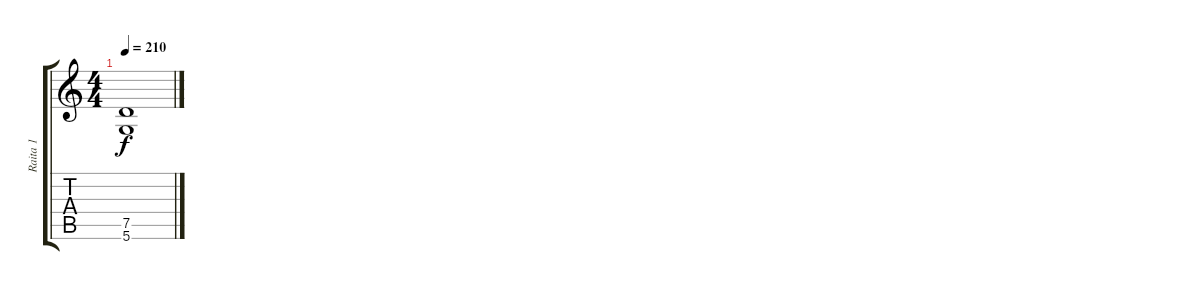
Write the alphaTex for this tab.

\track ("Raita 1" "Raita 1") {instrument distortionguitar}
\staff {score tabs}
\tuning (D4 A3 F3 C3 G2 D2) {hide}
\ts (4 4)
\tempo 210
\clef g2
\ks c
(7.5 5.6).1{dy f}
